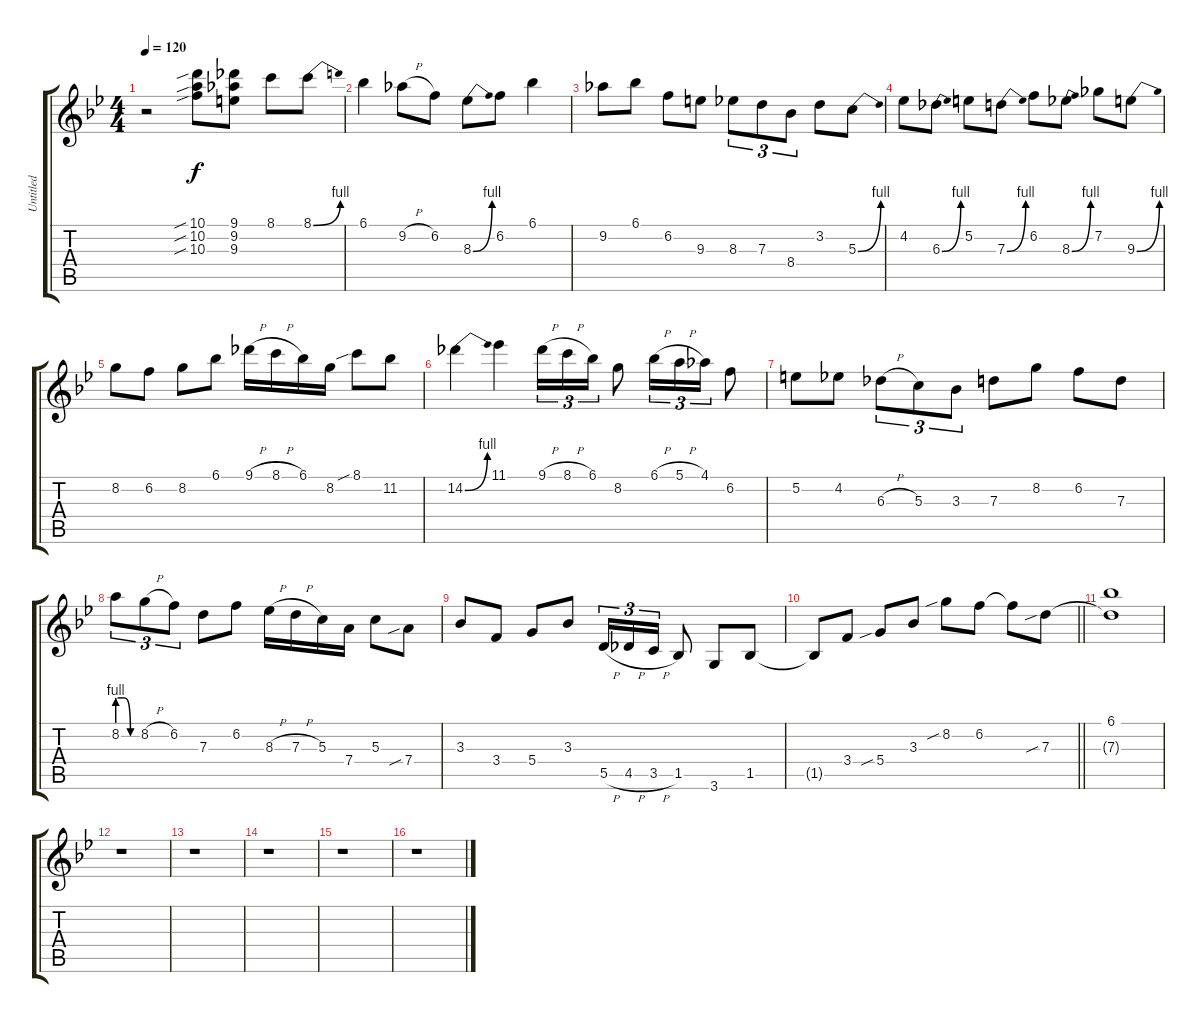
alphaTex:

\track ("Untitled" "Untitled") {instrument acousticguitarnylon}
\staff {score tabs}
\tuning (E4 B3 G3 D3 A2 E2) {hide}
\ts (4 4)
\tempo 120
\clef g2
\ks bb
r.2{dy f} (10.1{sib} 10.2{sib} 10.3{sib}).8 (9.1 9.2 9.3).8 8.1.8 8.1{be (bend 0 0 60 4)}.8 |
6.1.4 9.2{h}.8 6.2.8 8.3{be (bend 0 0 60 4)}.8 6.2.8 6.1.4 |
9.2.8 6.1.8 6.2.8 9.3.8 8.3.8{tu (3 2)} 7.3.8{tu (3 2)} 8.4.8{tu (3 2)} 3.2.8 5.3{be (bend 0 0 60 4)}.8 |
4.2.8 6.3{be (bend 0 0 60 4)}.8 5.2.8 7.3{be (bend 0 0 60 4)}.8 6.2.8 8.3{be (bend 0 0 60 4)}.8 7.2.8 9.3{be (bend 0 0 60 4)}.8 |
8.2.8 6.2.8 8.2.8 6.1.8 9.1{h}.16 8.1{h}.16 6.1.16 8.2.16 8.1{sib}.8 11.2.8 |
14.2{be (bend 0 0 60 4)}.4 11.1.4 9.1{h}.16{tu (3 2)} 8.1{h}.16{tu (3 2)} 6.1.16{tu (3 2)} 8.2.8 6.1{h}.16{tu (3 2)} 5.1{h}.16{tu (3 2)} 4.1.16{tu (3 2)} 6.2.8 |
5.2.8 4.2.8 6.3{h}.8{tu (3 2)} 5.3.8{tu (3 2)} 3.3.8{tu (3 2)} 7.3.8 8.2.8 6.2.8 7.3.8 |
8.2{be (custom 0 4 20 4 40 0 60 0)}.8{tu (3 2)} 8.2{h}.8{tu (3 2)} 6.2.8{tu (3 2)} 7.3.8 6.2.8 8.3{h}.16 7.3{h}.16 5.3.16 7.4.16 5.3.8 7.4{sib}.8 |
3.3.8 3.4.8 5.4.8 3.3.8 5.5{h}.16{tu (3 2)} 4.5{h}.16{tu (3 2)} 3.5{h}.16{tu (3 2)} 1.5.8 3.6.8 1.5.8 |
\barLineRight lightlight
1.5{t}.8 3.4.8 5.4{sib}.8 3.3.8 8.2{sib}.8 6.2.8 6.2{t}.8 7.3{sib}.8 |
(6.1 7.3{t}).1 |
r.1 |
r.1 |
r.1 |
r.1 |
r.1
